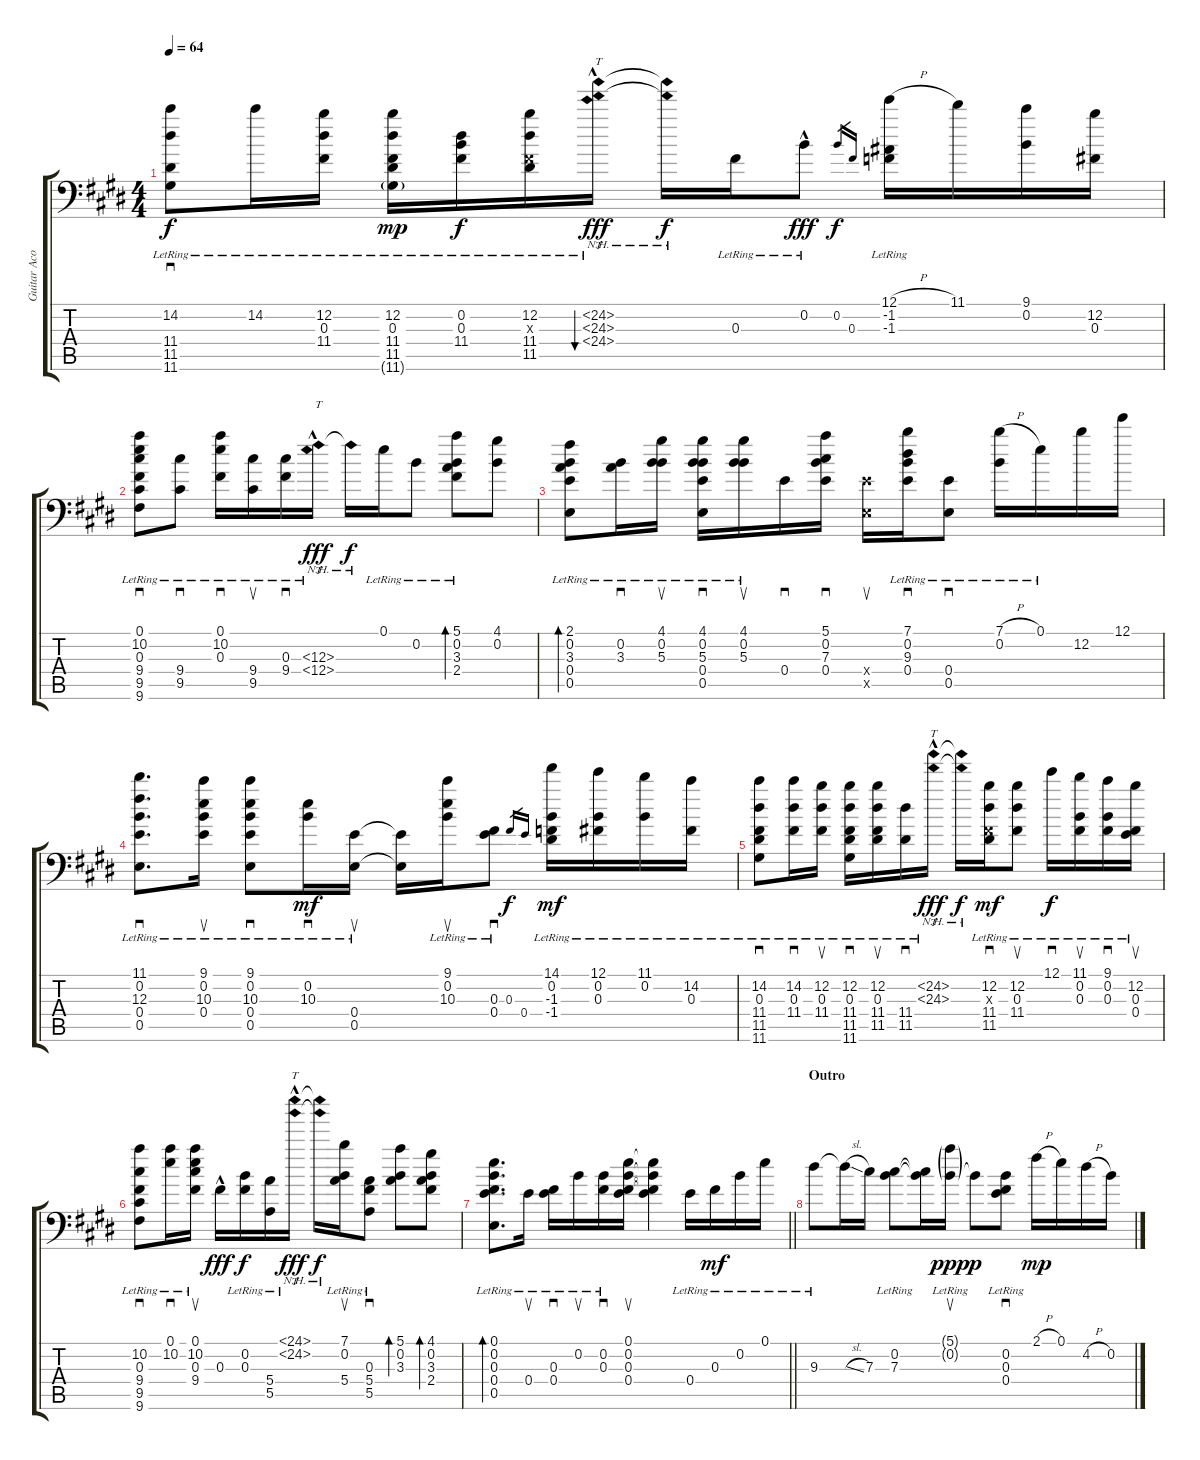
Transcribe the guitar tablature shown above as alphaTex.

\track ("Guitar Acous." "Guitar Aco") {instrument acousticguitarsteel}
\staff {score tabs}
\tuning (E4 B3 Gb3 E3 E2 A1) {hide}
\ts (4 4)
\tempo 64
\clef f4
\ks c#minor
(14.2{lr} 11.4{lr} 11.5{lr} 11.6{lr}).8{sd dy f} 14.2{lr}.16 (12.2{lr} 0.3{lr} 11.4{lr}).16 (12.2{lr} 0.3{lr} 11.4{lr} 11.5{lr} 11.6{g lr}).16{dy mp} (0.2{lr} 0.3{lr} 11.4{lr}).16{dy f} (12.2{lr} 0.3{x} 11.4{lr} 11.5{lr}).16 (24.2{nh hac lr} 24.3{nh hac lr} 24.4{nh hac lr}).16{tt bu 30 dy fff} (24.2{nh t} 24.3{nh t}).16{dy f} 0.3{lr}.16 0.2{hac lr}.8{dy fff} 0.2.16{gr dy f} 0.3.16{gr} (12.1{h lr} -1.2 -1.3).16 11.1.16 (9.1 0.2).16 (12.2 0.3).16 |
\ks e
(0.1{lr} 10.2{lr} 0.3{lr} 9.4{lr} 9.5{lr} 9.6{lr}).8{sd} (9.4{lr} 9.5{lr}).8{sd} (0.1{lr} 10.2{lr} 0.3{lr}).16{sd} (9.4{lr} 9.5{lr}).16{su} (0.3{lr} 9.4{lr}).16{sd} (12.3{nh hac lr} 12.4{nh hac lr}).16{tt dy fff} 12.3{nh t}.16{dy f} 0.1{lr}.16 0.2{lr}.8 (5.1{lr} 0.2{lr} 3.3{lr} 2.4{lr}).8{bd 30} (4.1 0.2).8 |
\ks c#minor
(2.1{lr} 0.2{lr} 3.3{lr} 0.4{lr} 0.5{lr}).8{bd 30} (0.2{lr} 3.3{lr}).16{sd} (4.1{lr} 0.2{lr} 5.3{lr}).16{su} (4.1{lr} 0.2{lr} 5.3{lr} 0.4{lr} 0.5{lr}).16{sd} (4.1{lr} 0.2{lr} 5.3{lr}).16{su} 0.4.16{sd} (5.1 0.2 7.3 0.4).16{sd} (0.4{x} 0.5{x}).16{su} (7.1{lr} 0.2{lr} 9.3{lr} 0.4{lr}).16{sd} (0.4{lr} 0.5{lr}).8{sd} (7.1{h lr} 0.2{lr}).16 0.1{lr}.16 12.2.16 12.1.16 |
\ks e
(11.1{lr} 0.2{lr} 12.3{lr} 0.4{lr} 0.5{lr}).8{d sd} (9.1{lr} 0.2{lr} 10.3{lr} 0.4{lr}).16{su} (9.1{lr} 0.2{lr} 10.3{lr} 0.4{lr} 0.5{lr}).8{sd} (0.2{lr} 10.3{lr}).16{sd dy mf} (0.4{lr} 0.5{lr}).16{su} (0.4{t} 0.5{t}).16 (9.1{lr} 0.2{lr} 10.3{lr}).16{su} (0.3{lr} 0.4{lr}).8{sd} 0.3.16{gr dy f} 0.4.16{gr} (14.1{lr} 0.2{lr} -1.3 -1.4).16{dy mf} (12.1{lr} 0.2{lr} 0.3{lr}).16 (11.1{lr} 0.2{lr}).16 (14.2{lr} 0.3{lr}).16 |
\ks c#minor
(14.2{lr} 0.3{lr} 11.4{lr} 11.5{lr} 11.6{lr}).8{sd} (14.2{lr} 0.3{lr} 11.4{lr}).16{sd} (12.2{lr} 0.3{lr} 11.4{lr}).16{su} (12.2{lr} 0.3{lr} 11.4{lr} 11.5{lr} 11.6{lr}).16{sd} (12.2{lr} 0.3{lr} 11.4{lr} 11.5{lr}).16{su} (11.4{lr} 11.5{lr}).16{sd} (24.2{nh hac lr} 24.3{nh hac lr}).16{tt dy fff} (24.2{nh t} 24.3{nh t}).16{dy f} (12.2{lr} 0.3{x} 11.4{lr} 11.5{lr}).16{sd dy mf} (12.2{lr} 0.3{lr} 11.4{lr}).8{su} 12.1{lr}.16{sd dy f} (11.1{lr} 0.2{lr} 0.3{lr}).16{su} (9.1{lr} 0.2{lr} 0.3{lr}).16{sd} (12.2{lr} 0.3{lr} 0.4{lr}).16{su} |
\ks e
(10.2{lr} 0.3{lr} 9.4{lr} 9.5{lr} 9.6{lr}).8{sd} (0.1{lr} 10.2{lr}).16{sd} (0.1{lr} 10.2{lr} 0.3{lr} 9.4{lr}).16{su} 0.3{hac}.16{dy fff} (0.2{lr} 0.3{lr}).16{dy f} (5.4{lr} 5.5{lr}).16 (24.1{nh hac lr} 24.2{nh hac lr}).16{tt dy fff} (24.1{nh t} 24.2{nh t}).16{dy f} (7.1{lr} 0.2{lr} 5.4{lr}).16{su} (0.3{lr} 5.4{lr} 5.5{lr}).8{sd} (5.1 0.2 3.3).8{bd 30} (4.1 0.2 3.3 2.4).8{bd 30} |
\barLineRight lightlight
\ks c#minor
(0.1{lr} 0.2{lr} 0.3{lr} 0.4{lr} 0.5{lr}).8{d bd 30} 0.4{lr}.16{su} (0.3{lr} 0.4{lr}).16{sd} 0.2{lr}.16{su} (0.2{lr} 0.3{lr}).16{sd} (0.1 0.2 0.3 0.4).16{su} (0.1{t} 0.2{t} 0.3{t} 0.4{t}).4 0.4{lr}.16 0.3{lr}.16{dy mf} 0.2{lr}.16 0.1{lr}.16 |
\section ("" "Outro")
9.3{lr}.8 9.3{sl t}.16 7.3.16 (0.2{lr} 7.3{lr}).8 (0.2{t} 7.3{t}).16 (5.1{g lr} 0.2{g lr}).16{su dy ppp} 0.2{t}.8{dy p} (0.2{lr} 0.3{lr} 0.4{lr}).8{sd} 2.1{h}.16{dy mp} 0.1.16 4.2{h}.16 0.2.16
